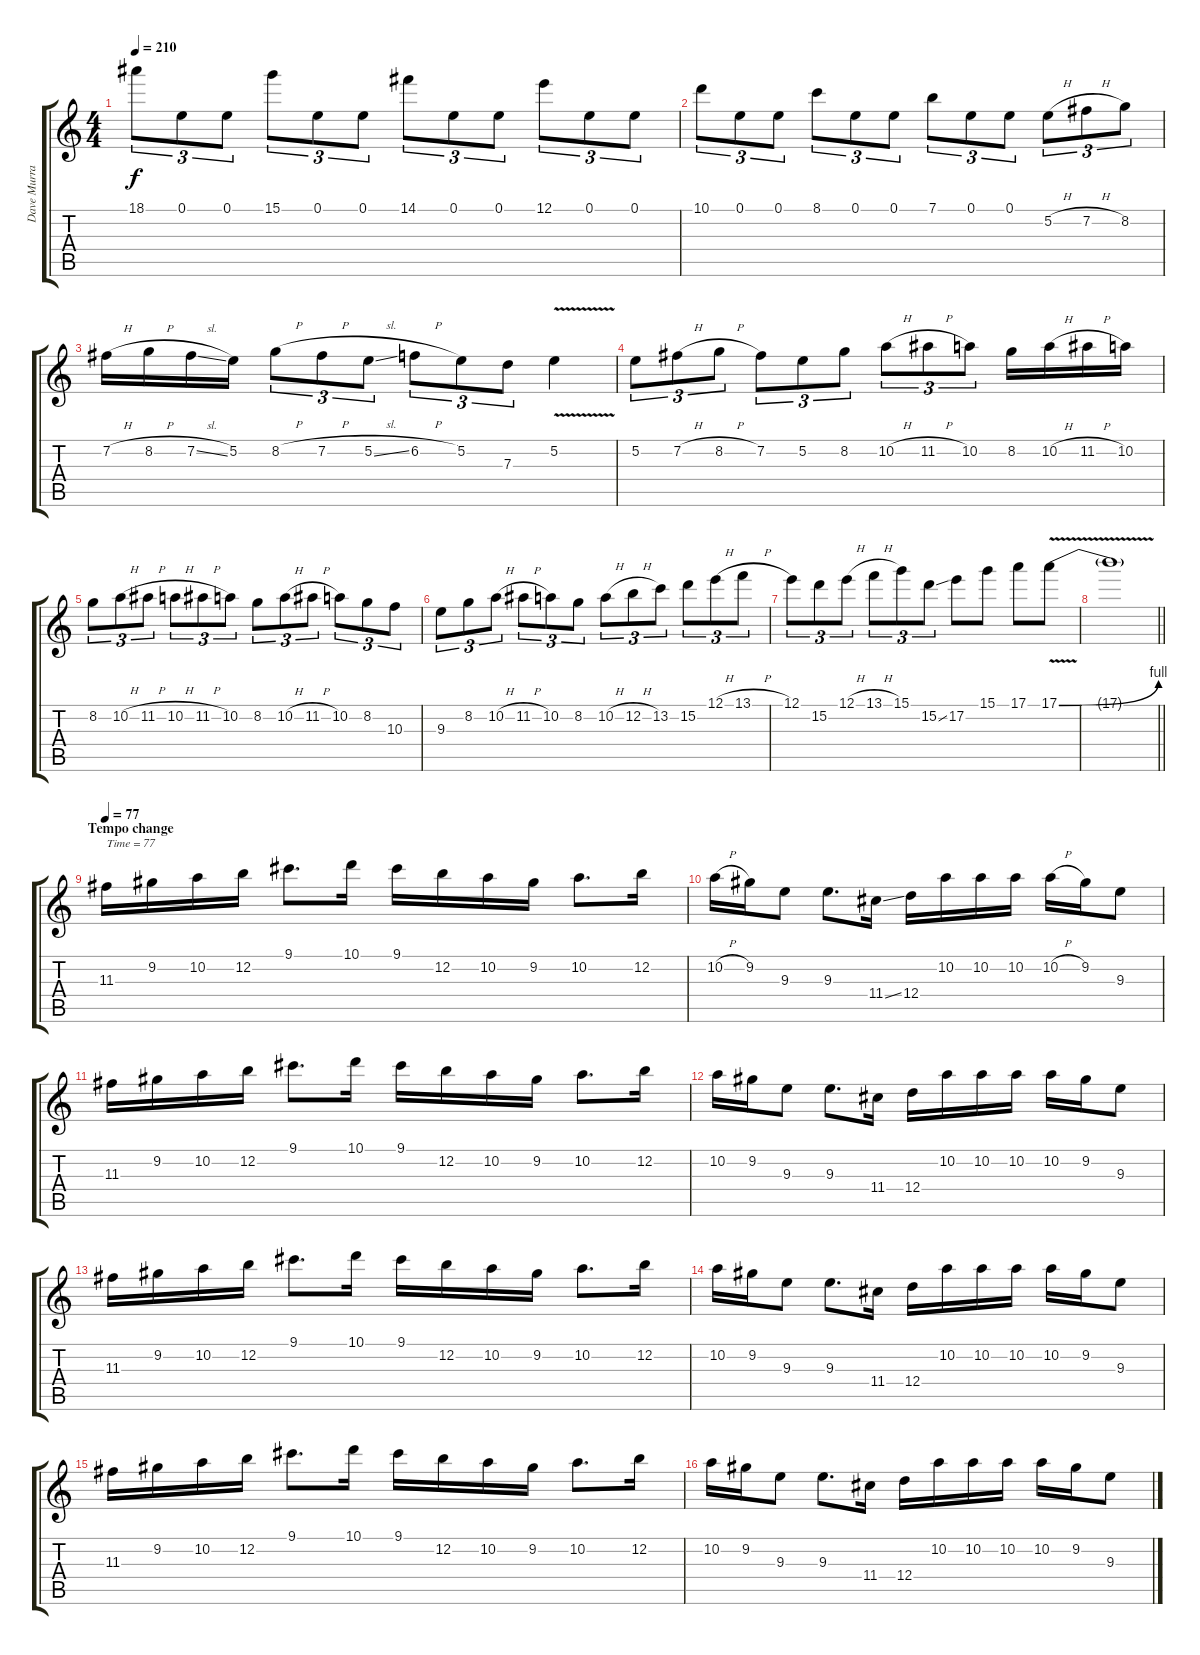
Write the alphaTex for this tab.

\track ("Dave Murray" "Dave Murra") {instrument distortionguitar}
\staff {score tabs}
\tuning (E4 B3 G3 D3 A2 E2) {hide}
\ts (4 4)
\tempo 210
\clef g2
\ks c
18.1.8{tu (3 2) dy f} 0.1.8{tu (3 2)} 0.1.8{tu (3 2)} 15.1.8{tu (3 2)} 0.1.8{tu (3 2)} 0.1.8{tu (3 2)} 14.1.8{tu (3 2)} 0.1.8{tu (3 2)} 0.1.8{tu (3 2)} 12.1.8{tu (3 2)} 0.1.8{tu (3 2)} 0.1.8{tu (3 2)} |
10.1.8{tu (3 2)} 0.1.8{tu (3 2)} 0.1.8{tu (3 2)} 8.1.8{tu (3 2)} 0.1.8{tu (3 2)} 0.1.8{tu (3 2)} 7.1.8{tu (3 2)} 0.1.8{tu (3 2)} 0.1.8{tu (3 2)} 5.2{h}.8{tu (3 2)} 7.2{h}.8{tu (3 2)} 8.2.8{tu (3 2)} |
7.2{h}.16 8.2{h}.16 7.2{sl}.16 5.2.16 8.2{h}.8{tu (3 2)} 7.2{h}.8{tu (3 2)} 5.2{sl}.8{tu (3 2)} 6.2{h}.8{tu (3 2)} 5.2.8{tu (3 2)} 7.3.8{tu (3 2)} 5.2{v}.4 |
5.2.8{tu (3 2)} 7.2{h}.8{tu (3 2)} 8.2{h}.8{tu (3 2)} 7.2.8{tu (3 2)} 5.2.8{tu (3 2)} 8.2.8{tu (3 2)} 10.2{h}.8{tu (3 2)} 11.2{h}.8{tu (3 2)} 10.2.8{tu (3 2)} 8.2.16 10.2{h}.16 11.2{h}.16 10.2.16 |
8.2.8{tu (3 2)} 10.2{h}.8{tu (3 2)} 11.2{h}.8{tu (3 2)} 10.2{h}.8{tu (3 2)} 11.2{h}.8{tu (3 2)} 10.2.8{tu (3 2)} 8.2.8{tu (3 2)} 10.2{h}.8{tu (3 2)} 11.2{h}.8{tu (3 2)} 10.2.8{tu (3 2)} 8.2.8{tu (3 2)} 10.3.8{tu (3 2)} |
9.3.8{tu (3 2)} 8.2.8{tu (3 2)} 10.2{h}.8{tu (3 2)} 11.2{h}.8{tu (3 2)} 10.2.8{tu (3 2)} 8.2.8{tu (3 2)} 10.2{h}.8{tu (3 2)} 12.2{h}.8{tu (3 2)} 13.2.8{tu (3 2)} 15.2.8{tu (3 2)} 12.1{h}.8{tu (3 2)} 13.1{h}.8{tu (3 2)} |
12.1.8{tu (3 2)} 15.2.8{tu (3 2)} 12.1{h}.8{tu (3 2)} 13.1{h}.8{tu (3 2)} 15.1.8{tu (3 2)} 15.2{ss}.8{tu (3 2)} 17.2.8 15.1.8 17.1.8 17.1{be (bend 0 0 60 4) v}.8 |
\barLineRight lightlight
17.1{t}.1 |
\section ("" "Tempo change")
\tempo 77
11.3.16{txt "Time = 77"} 9.2.16 10.2.16 12.2.16 9.1.8{d} 10.1.16 9.1.16 12.2.16 10.2.16 9.2.16 10.2.8{d} 12.2.16 |
10.2{h}.16 9.2.16 9.3.8 9.3.8{d} 11.4{ss}.16 12.4.16 10.2.16 10.2.16 10.2.16 10.2{h}.16 9.2.16 9.3.8 |
11.3.16 9.2.16 10.2.16 12.2.16 9.1.8{d} 10.1.16 9.1.16 12.2.16 10.2.16 9.2.16 10.2.8{d} 12.2.16 |
10.2.16 9.2.16 9.3.8 9.3.8{d} 11.4.16 12.4.16 10.2.16 10.2.16 10.2.16 10.2.16 9.2.16 9.3.8 |
11.3.16 9.2.16 10.2.16 12.2.16 9.1.8{d} 10.1.16 9.1.16 12.2.16 10.2.16 9.2.16 10.2.8{d} 12.2.16 |
10.2.16 9.2.16 9.3.8 9.3.8{d} 11.4.16 12.4.16 10.2.16 10.2.16 10.2.16 10.2.16 9.2.16 9.3.8 |
11.3.16 9.2.16 10.2.16 12.2.16 9.1.8{d} 10.1.16 9.1.16 12.2.16 10.2.16 9.2.16 10.2.8{d} 12.2.16 |
10.2.16 9.2.16 9.3.8 9.3.8{d} 11.4.16 12.4.16 10.2.16 10.2.16 10.2.16 10.2.16 9.2.16 9.3.8
